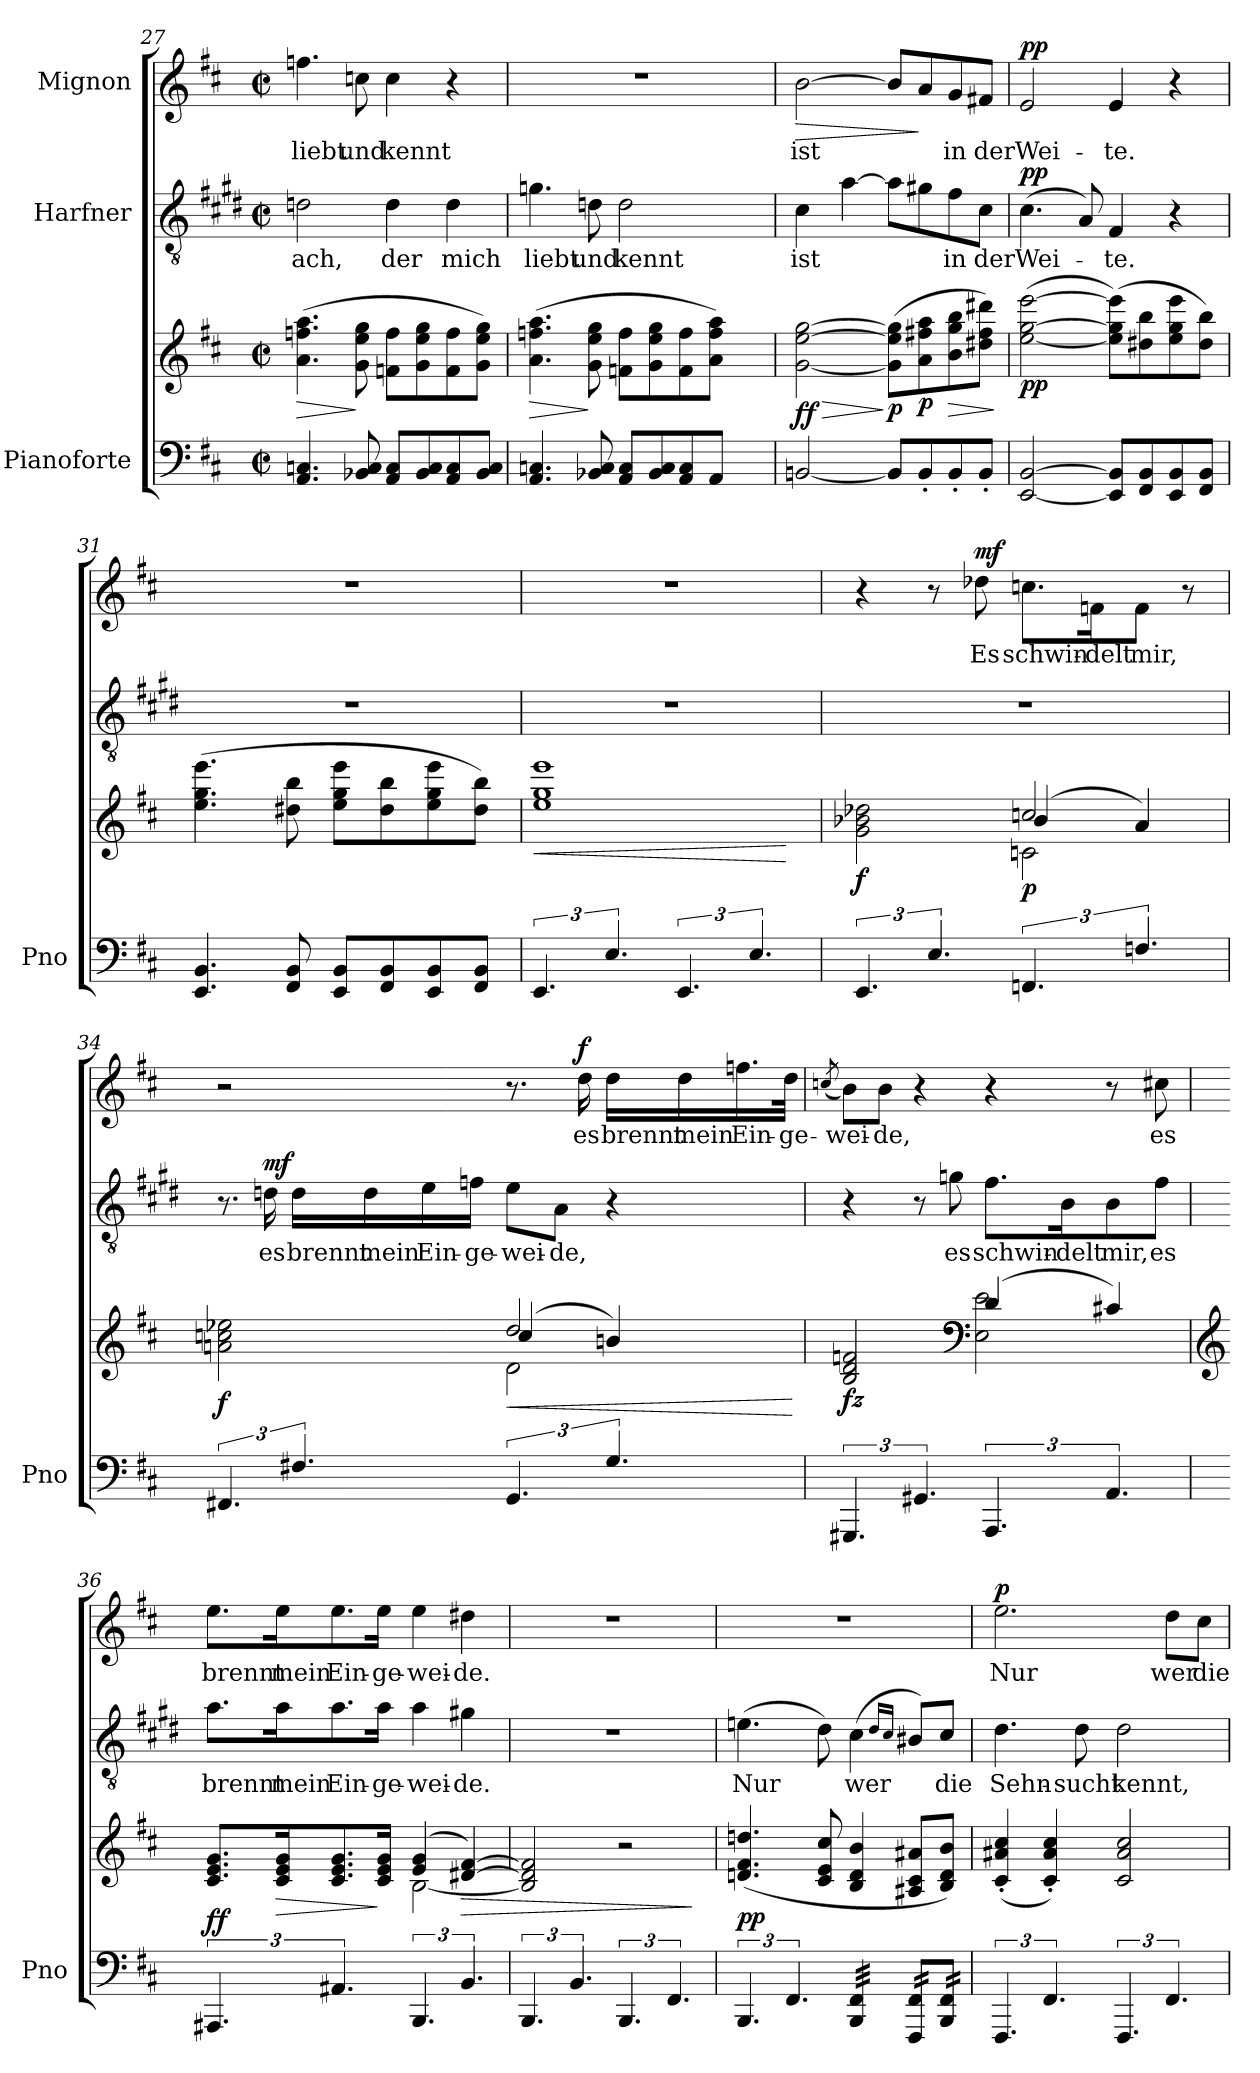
**kern	**kern	**dynam	**kern	**text	**dynam	**kern	**text	**dynam
*part3	*part3	*part3	*part2	*part2	*part2	*part1	*part1	*part1
*staff4	*staff3	*staff3/4	*staff2	*staff2	*staff2	*staff1	*staff1	*staff1
*I"Pianoforte	*	*	*I"Harfner	*	*	*I"Mignon	*	*
*I'Pno	*	*	*	*	*	*	*	*
*clefF4	*clefG2	*	*clefGv2	*	*	*clefG2	*	*
*	*	*	*ITrd1c2	*	*	*	*	*
*k[f#c#]	*k[f#c#]	*	*k[f#c#]	*	*	*k[f#c#]	*	*
*M2/2	*M2/2	*	*M2/2	*	*	*M2/2	*	*
*met(c|)	*met(c|)	*	*met(c|)	*	*	*met(c|)	*	*
=27	=27	=27	=27	=27	=27	=27	=27	=27
!	!	!LO:HP:b	!	!LO:LY:b	!	!	!LO:LY:b	!
4.AA/ 4.Cn/	(>4.a\ 4.ffn\ 4.aa\	>	2cn\	ach,	.	4.ffn\	liebt	.
!	!	!	!	!	!	!	!LO:LY:b	!
8BB-X/ 8C/	8g\ 8ee\ 8gg\	]	.	.	.	8ccn\	und	.
!	!	!	!	!LO:LY:b	!	!	!LO:LY:b	!
8AA/ 8C/L	8fn\ 8ff\L	.	4c\	der	.	4cc\	kennt	.
8BB-/ 8C/	8g\ 8ee\ 8gg\	.	.	.	.	.	.	.
!	!	!	!	!LO:LY:b	!	!	!	!
8AA/ 8C/	8f\ 8ff\	.	4c\	mich	.	4r	.	.
8BB-/ 8C/J	8g\ 8ee\ 8gg\J)	.	.	.	.	.	.	.
=28	=28	=28	=28	=28	=28	=28	=28	=28
!	!	!LO:HP:b	!	!LO:LY:b	!	!	!	!
4.AA/ 4.Cn/	(>4.a\ 4.ffn\ 4.aa\	>	4.fn\	liebt	.	1r	.	.
!	!	!	!	!LO:LY:b	!	!	!	!
8BB-X/ 8C/	8g\ 8ee\ 8gg\	]	8cn\	und	.	.	.	.
!	!	!	!	!LO:LY:b	!	!	!	!
8AA/ 8C/L	8fn\ 8ff\L	.	2c\	kennt	.	.	.	.
8BB-/ 8C/	8g\ 8ee\ 8gg\	.	.	.	.	.	.	.
8AA/ 8C/	8f\ 8ff\	.	.	.	.	.	.	.
8AA/J	8a\ 8ff\ 8aa\J)	.	.	.	.	.	.	.
=29	=29	=29	=29	=29	=29	=29	=29	=29
!	!	!LO:HP:b	!	!LO:LY:b	!	!	!LO:LY:b	!LO:HP:b
!	!	!LO:DY:n=1:b	!	!	!	!	!	!
[2BBn/	[2g\ [2ee\ [2gg\	> ff	4B\	ist	.	[2b\	ist	>
.	.	.	[4g\	.	.	.	.	.
!	!	!LO:DY:n=2:b	!	!	!	!	!	!
8BB/L]	(>8g\] 8ee\] 8gg\]L	] p	8g\L]	.	.	8b/L]	.	.
!	!	!LO:DY:n=3:b	!	!	!	!	!	!
8BB'/	8a\ 8ff#X\ 8aa\	p	8f#X\	.	.	8a/	.	]
!	!	!LO:HP:b	!	!LO:LY:b	!	!	!LO:LY:b	!
8BB'/	8b\ 8gg\ 8bb\	>	8e\	in	.	8g/	in	.
!	!	!	!	!LO:LY:b	!	!	!LO:LY:b	!
8BB'/J	8dd#X\ 8ff#\ 8ddd#X\J)	.	8B\J	der	.	8f#X/J	der	.
.	.	]	.	.	.	.	.	.
!!LO:PB:g=z
=30	=30	=30	=30	=30	=30	=30	=30	=30
!	!	!LO:DY:b	!	!LO:LY:b	!LO:DY:a	!	!LO:LY:b	!LO:DY:a
[2EE/ [2BB/	(<[2ee\ [2gg\ [2eee\	pp	(>4.B\	Wei-	pp	2e/	Wei-	pp
.	.	.	8G/)	.	.	.	.	.
!	!	!	!	!LO:LY:b	!	!	!LO:LY:b	!
8EE/] 8BB/]L	(>8ee\] 8gg\] 8eee\]L)	.	4E/	-te.	.	4e/	-te.	.
8FF#/ 8BB/	8dd#X\ 8bb\	.	.	.	.	.	.	.
8EE/ 8BB/	8ee\ 8gg\ 8eee\	.	4r	.	.	4r	.	.
8FF#/ 8BB/J	8dd#\ 8bb\J)	.	.	.	.	.	.	.
!!LO:LB:g=z
=31	=31	=31	=31	=31	=31	=31	=31	=31
4.EE/ 4.BB/	(>4.ee\ 4.gg\ 4.eee\	.	1r	.	.	1r	.	.
8FF#/ 8BB/	8dd#X\ 8bb\	.	.	.	.	.	.	.
8EE/ 8BB/L	8ee\ 8gg\ 8eee\L	.	.	.	.	.	.	.
8FF#/ 8BB/	8dd#\ 8bb\	.	.	.	.	.	.	.
8EE/ 8BB/	8ee\ 8gg\ 8eee\	.	.	.	.	.	.	.
8FF#/ 8BB/J	8dd#\ 8bb\J)	.	.	.	.	.	.	.
=32	=32	=32	=32	=32	=32	=32	=32	=32
!	!	!LO:HP:b	!	!	!	!	!	!
6.EE/	1ee 1gg 1eee	<	1r	.	.	1r	.	.
6.E/	.	.	.	.	.	.	.	.
6.EE/	.	.	.	.	.	.	.	.
6.E/	.	.	.	.	.	.	.	.
.	.	[	.	.	.	.	.	.
=33	=33	=33	=33	=33	=33	=33	=33	=33
*	*^	*	*	*	*	*	*	*
*	*	*^	*	*	*	*	*	*	*
!	!	!	!	!LO:DY:b	!	!	!	!	!	!
6.EE/	2ryy	2g\ 2b-X\ 2dd-X\	2ryy	f	1r	.	.	4r	.	.
6.E/	.	.	.	.	.	.	.	8r	.	.
!	!	!	!	!	!	!	!	!	!LO:LY:b	!LO:DY:a
.	.	.	.	.	.	.	.	8dd-X\	Es	mf
!	!	!	!	!LO:DY:b	!	!	!	!	!LO:LY:b	!
6.FFn/	2ccn/	2cn\	(>4b-/	p	.	.	.	8.ccn\L	schwin-	.
!	!	!	!	!	!	!	!	!	!LO:LY:b	!
.	.	.	.	.	.	.	.	16fn\K	-delt	.
!	!	!	!	!	!	!	!	!	!LO:LY:b	!
6.Fn/	.	.	4a/)	.	.	.	.	8f\J	mir,	.
.	.	.	.	.	.	.	.	8r	.	.
=34	=34	=34	=34	=34	=34	=34	=34	=34	=34	=34
!	!	!	!	!LO:DY:a=2	!	!	!	!	!	!
6.FF#X/	2rddyy	2ryy	2an\ 2ccn\ 2ee-X\	f	8.r	.	.	2r	.	.
!	!	!	!	!	!	!LO:LY:b	!LO:DY:a	!	!	!
.	.	.	.	.	16cn\	es	mf	.	.	.
!	!	!	!	!	!	!LO:LY:b	!	!	!	!
6.F#X/	.	.	.	.	16c\LL	brennt	.	.	.	.
!	!	!	!	!	!	!LO:LY:b	!	!	!	!
.	.	.	.	.	16c\	mein	.	.	.	.
!	!	!	!	!	!	!LO:LY:b	!	!	!	!
.	.	.	.	.	16d\	Ein-	.	.	.	.
!	!	!	!	!	!	!LO:LY:b	!	!	!	!
.	.	.	.	.	16e-X\JJ	-ge-	.	.	.	.
!	!	!	!	!LO:HP:b	!	!LO:LY:b	!	!	!	!
6.GG/	2dd/	2d\	(>4cc/	<	8d\L	-wei-	.	8.r	.	.
!	!	!	!	!	!	!LO:LY:b	!	!	!	!
.	.	.	.	.	8G\J	-de,	.	.	.	.
!	!	!	!	!	!	!	!	!	!LO:LY:b	!LO:DY:a
.	.	.	.	.	.	.	.	16dd\	es	f
!	!	!	!	!	!	!	!	!	!LO:LY:b	!
6.G/	.	.	4bn/)	.	4r	.	.	16dd\LL	brennt	.
!	!	!	!	!	!	!	!	!	!LO:LY:b	!
.	.	.	.	.	.	.	.	16dd\	mein	.
!	!	!	!	!	!	!	!	!	!LO:LY:b	!
.	.	.	.	.	.	.	.	16.ffn\	Ein-	.
!	!	!	!	!	!	!	!	!	!LO:LY:b	!
.	.	.	.	.	.	.	.	32dd\JJk	-ge-	.
*	*v	*v	*v	*	*	*	*	*	*	*
.	.	[	.	.	.	.	.	.
!!LO:PB:g=z
=35	=35	=35	=35	=35	=35	=35	=35	=35
.	.	.	.	.	.	(<8qccn/	.	.
*	*^	*	*	*	*	*	*	*
!	!	!	!LO:DY:b	!	!	!	!	!LO:LY:b	!
6.GGG#X/	2B/ 2d/ 2fn/	2ryy	fz	4r	.	.	8b\L)	-wei-	.
!	!	!	!	!	!	!	!	!LO:LY:b	!
.	.	.	.	.	.	.	8b\J	-de,	.
6.GG#X/	.	.	.	8r	.	.	4r	.	.
!	!	!	!	!	!LO:LY:b	!	!	!	!
.	.	.	.	8fn\	es	.	.	.	.
*	*clefF4	*	*	*	*	*	*	*	*
!	!	!	!	!	!LO:LY:b	!	!	!	!
6.AAA/	(>4d/	2E\ 2e\	.	8.e\L	schwin-	.	4r	.	.
!	!	!	!	!	!LO:LY:b	!	!	!	!
.	.	.	.	16A\K	-delt	.	.	.	.
!	!	!	!	!	!LO:LY:b	!	!	!	!
6.AA/	4c#X/)	.	.	8A\	mir,	.	8r	.	.
!	!	!	!	!	!LO:LY:b	!	!	!LO:LY:b	!
.	.	.	.	8e\J	es	.	8cc#X\	es	.
=36	=36	=36	=36	=36	=36	=36	=36	=36	=36
*	*clefG2	*	*	*	*	*	*	*	*
!	!	!	!LO:DY:a=2	!	!LO:LY:b	!	!	!LO:LY:b	!
6.AAA#X/	8.c#/ 8.e/ 8.g/L	2ryy	ff	8.g\L	brennt	.	8.ee\L	brennt	.
!	!	!	!LO:HP:b	!	!LO:LY:b	!	!	!LO:LY:b	!
.	16c#/ 16e/ 16g/K	.	>	16g\K	mein	.	16ee\K	mein	.
!	!	!	!	!	!LO:LY:b	!	!	!LO:LY:b	!
6.AA#X/	8.c#/ 8.e/ 8.g/	.	.	8.g\	Ein-	.	8.ee\	Ein-	.
!	!	!	!	!	!LO:LY:b	!	!	!LO:LY:b	!
.	16c#/ 16e/ 16g/Jk	.	]	16g\Jk	-ge-	.	16ee\Jk	-ge-	.
!	!	!	!	!	!LO:LY:b	!	!	!LO:LY:b	!
6.BBB/	(>4e/ 4g/	[2B\	.	4g\	-wei-	.	4ee\	-wei-	.
!	!	!	!LO:HP:b	!	!LO:LY:b	!	!	!LO:LY:b	!
6.BB/	[4d#X/ [4f#/)	.	>	4f#X\	-de.	.	4dd#X\	-de.	.
*	*v	*v	*	*	*	*	*	*	*
=37	=37	=37	=37	=37	=37	=37	=37	=37
6.BBB/	2B/] 2d#/] 2f#/]	.	1r	.	.	1r	.	.
6.BB/	.	.	.	.	.	.	.	.
6.BBB/	2r	.	.	.	.	.	.	.
6.FF#/	.	.	.	.	.	.	.	.
.	.	]	.	.	.	.	.	.
=38	=38	=38	=38	=38	=38	=38	=38	=38
!	!	!LO:DY:a=2	!	!LO:LY:b	!	!	!	!
6.BBB/	(<4.dn/ 4.f#/ 4.ddn/	pp	(>4.dn\	Nur	.	1r	.	.
6.FF#/	.	.	.	.	.	.	.	.
.	8c#/ 8e/ 8cc#/	.	8c#\)	.	.	.	.	.
!LO:TX:a:i:t=simile	!	!	!	!	!	!	!	!
!	!	!	!	!LO:LY:b	!	!	!	!
*tremolo	*	*	*	*	*	*	*	*
32BBB/ 32FF#/LLL	4B/ 4d/ 4b/	.	(>4B\	wer	.	.	.	.
32BBB/ 32FF#/	.	.	.	.	.	.	.	.
32BBB/ 32FF#/	.	.	.	.	.	.	.	.
32BBB/ 32FF#/	.	.	.	.	.	.	.	.
32BBB/ 32FF#/	.	.	.	.	.	.	.	.
32BBB/ 32FF#/	.	.	.	.	.	.	.	.
32BBB/ 32FF#/	.	.	.	.	.	.	.	.
32BBB/ 32FF#/JJJ	.	.	.	.	.	.	.	.
.	.	.	16qc#/LL	.	.	.	.	.
.	.	.	16qB/JJ	.	.	.	.	.
32FFF#/ 32FF#/LLL	8A#X/ 8c#/ 8a#X/L	.	8A#X/L)	.	.	.	.	.
32FFF#/ 32FF#/	.	.	.	.	.	.	.	.
32FFF#/ 32FF#/	.	.	.	.	.	.	.	.
32FFF#/ 32FF#/	.	.	.	.	.	.	.	.
!	!	!	!	!LO:LY:b	!	!	!	!
32BBB/ 32FF#/	8B/ 8d/ 8b/J)	.	8B/J	die	.	.	.	.
32BBB/ 32FF#/	.	.	.	.	.	.	.	.
32BBB/ 32FF#/	.	.	.	.	.	.	.	.
32BBB/ 32FF#/JJJ	.	.	.	.	.	.	.	.
*Xtremolo	*	*	*	*	*	*	*	*
!!LO:LB:g=z
=39	=39	=39	=39	=39	=39	=39	=39	=39
!	!	!	!	!LO:LY:b	!	!	!LO:LY:b	!LO:DY:a
6.FFF#/	(<4c#/' 4a#X/' 4cc#/'	.	4.c#\	Sehn-	.	2.ee\	Nur	p
6.FF#/	4c#/' 4a#/' 4cc#/')	.	.	.	.	.	.	.
!	!	!	!	!LO:LY:b	!	!	!	!
.	.	.	8c#\	-sucht	.	.	.	.
!	!	!	!	!LO:LY:b	!	!	!	!
6.FFF#/	2c#/ 2a#/ 2cc#/	.	2c#\	kennt,	.	.	.	.
!	!	!	!	!	!	!	!LO:LY:b	!
6.FF#/	.	.	.	.	.	8dd\L	wer	.
!	!	!	!	!	!	!	!LO:LY:b	!
.	.	.	.	.	.	8cc#\J	die	.
=	=	=	=	=	=	=	=	=
*-	*-	*-	*-	*-	*-	*-	*-	*-
